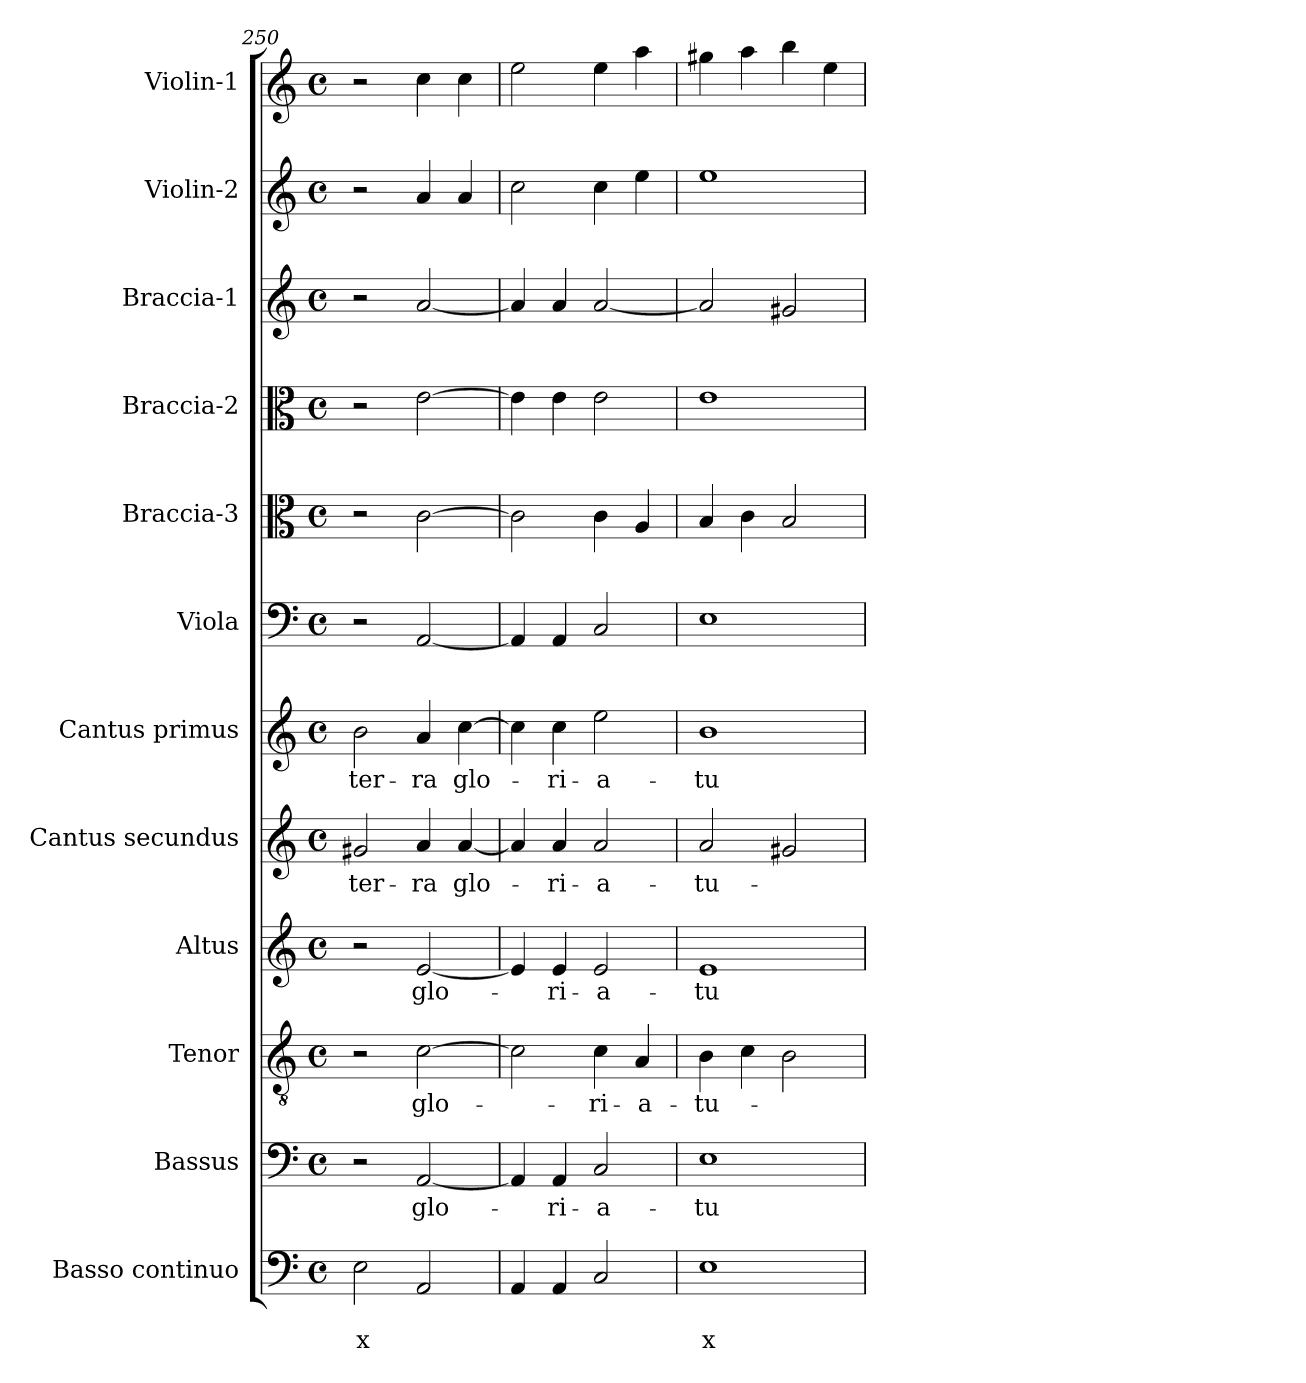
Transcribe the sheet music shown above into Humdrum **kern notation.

**kern	**text	**text	**kern	**text	**kern	**text	**kern	**text	**kern	**text	**kern	**text	**kern	**kern	**kern	**kern	**kern	**kern
*part12	*part12	*part12	*part11	*part11	*part10	*part10	*part9	*part9	*part8	*part8	*part7	*part7	*part6	*part5	*part4	*part3	*part2	*part1
*staff12	*staff12	*staff12	*staff11	*staff11	*staff10	*staff10	*staff9	*staff9	*staff8	*staff8	*staff7	*staff7	*staff6	*staff5	*staff4	*staff3	*staff2	*staff1
*I"Basso continuo	*	*	*I"Bassus	*	*I"Tenor	*	*I"Altus	*	*I"Cantus secundus	*	*I"Cantus primus	*	*I"Viola	*I"Braccia-3	*I"Braccia-2	*I"Braccia-1	*I"Violin-2	*I"Violin-1
*I'BC	*	*	*I'B	*	*I'T	*	*I'A	*	*I'C2	*	*I'C1	*	*I'Va	*I'Br3	*I'Br2	*I'Br1	*I'Vi2	*I'Vi1
*clefF4	*	*	*clefF4	*	*clefGv2	*	*clefG2	*	*clefG2	*	*clefG2	*	*clefF4	*clefC3	*clefC3	*clefG2	*clefG2	*clefG2
*k[]	*	*	*k[]	*	*k[]	*	*k[]	*	*k[]	*	*k[]	*	*k[]	*k[]	*k[]	*k[]	*k[]	*k[]
*C:	*	*	*C:	*	*C:	*	*C:	*	*C:	*	*C:	*	*C:	*C:	*C:	*C:	*C:	*C:
*M4/4	*	*	*M4/4	*	*M4/4	*	*M4/4	*	*M4/4	*	*M4/4	*	*M4/4	*M4/4	*M4/4	*M4/4	*M4/4	*M4/4
*met(c)	*	*	*met(c)	*	*met(c)	*	*met(c)	*	*met(c)	*	*met(c)	*	*met(c)	*met(c)	*met(c)	*met(c)	*met(c)	*met(c)
=250	=250	=250	=250	=250	=250	=250	=250	=250	=250	=250	=250	=250	=250	=250	=250	=250	=250	=250
!	!	!LO:LY:b	!	!	!	!	!	!	!	!	!	!	!	!	!	!	!	!
!	!	!	!	!	!	!	!	!	!	!LO:LY:b	!	!	!	!	!	!	!	!
!	!	!	!	!	!	!	!	!	!	!	!	!LO:LY:b	!	!	!	!	!	!
2E\	.	x	2r	.	2r	.	2r	.	2g#X/	ter-	2b\	ter-	2r	2r	2r	2r	2r	2r
!	!	!	!	!LO:LY:b	!	!	!	!	!	!	!	!	!	!	!	!	!	!
!	!	!	!	!	!	!LO:LY:b	!	!	!	!	!	!	!	!	!	!	!	!
!	!	!	!	!	!	!	!	!LO:LY:b	!	!	!	!	!	!	!	!	!	!
!	!	!	!	!	!	!	!	!	!	!LO:LY:b	!	!	!	!	!	!	!	!
!	!	!	!	!	!	!	!	!	!	!	!	!LO:LY:b	!	!	!	!	!	!
2AA/	.	.	[2AA/	glo-	[2c\	glo-	[2e/	glo-	4a/	-ra	4a/	-ra	[2AA/	[2c\	[2e\	[2a/	4a/	4cc\
!	!	!	!	!	!	!	!	!	!	!LO:LY:b	!	!	!	!	!	!	!	!
!	!	!	!	!	!	!	!	!	!	!	!	!LO:LY:b	!	!	!	!	!	!
.	.	.	.	.	.	.	.	.	[4a/	glo-	[4cc\	glo-	.	.	.	.	4a/	4cc\
=251	=251	=251	=251	=251	=251	=251	=251	=251	=251	=251	=251	=251	=251	=251	=251	=251	=251	=251
4AA/	.	.	4AA/]	.	2c\]	.	4e/]	.	4a/]	.	4cc\]	.	4AA/]	2c\]	4e\]	4a/]	2cc\	2ee\
!	!	!	!	!LO:LY:b	!	!	!	!	!	!	!	!	!	!	!	!	!	!
!	!	!	!	!	!	!	!	!LO:LY:b	!	!	!	!	!	!	!	!	!	!
!	!	!	!	!	!	!	!	!	!	!LO:LY:b	!	!	!	!	!	!	!	!
!	!	!	!	!	!	!	!	!	!	!	!	!LO:LY:b	!	!	!	!	!	!
4AA/	.	.	4AA/	-ri-	.	.	4e/	-ri-	4a/	-ri-	4cc\	-ri-	4AA/	.	4e\	4a/	.	.
!	!	!	!	!LO:LY:b	!	!	!	!	!	!	!	!	!	!	!	!	!	!
!	!	!	!	!	!	!LO:LY:b	!	!	!	!	!	!	!	!	!	!	!	!
!	!	!	!	!	!	!	!	!LO:LY:b	!	!	!	!	!	!	!	!	!	!
!	!	!	!	!	!	!	!	!	!	!LO:LY:b	!	!	!	!	!	!	!	!
!	!	!	!	!	!	!	!	!	!	!	!	!LO:LY:b	!	!	!	!	!	!
2C/	.	.	2C/	-a-	4c\	-ri-	2e/	-a-	2a/	-a-	2ee\	-a-	2C/	4c\	2e\	[2a/	4cc\	4ee\
!	!	!	!	!	!	!LO:LY:b	!	!	!	!	!	!	!	!	!	!	!	!
.	.	.	.	.	4A/	-a-	.	.	.	.	.	.	.	4A/	.	.	4ee\	4aa\
=252	=252	=252	=252	=252	=252	=252	=252	=252	=252	=252	=252	=252	=252	=252	=252	=252	=252	=252
!	!	!LO:LY:b	!	!	!	!	!	!	!	!	!	!	!	!	!	!	!	!
!	!	!	!	!LO:LY:b	!	!	!	!	!	!	!	!	!	!	!	!	!	!
!	!	!	!	!	!	!LO:LY:b	!	!	!	!	!	!	!	!	!	!	!	!
!	!	!	!	!	!	!	!	!LO:LY:b	!	!	!	!	!	!	!	!	!	!
!	!	!	!	!	!	!	!	!	!	!LO:LY:b	!	!	!	!	!	!	!	!
!	!	!	!	!	!	!	!	!	!	!	!	!LO:LY:b	!	!	!	!	!	!
1E	.	x	1E	-tu-	4B\	-tu-	1e	-tu-	2a/	-tu-	1b	-tu-	1E	4B/	1e	2a/]	1ee	4gg#X\
.	.	.	.	.	4c\	.	.	.	.	.	.	.	.	4c\	.	.	.	4aa\
.	.	.	.	.	2B\	.	.	.	2g#X/	.	.	.	.	2B/	.	2g#X/	.	4bb\
.	.	.	.	.	.	.	.	.	.	.	.	.	.	.	.	.	.	4ee\
=	=	=	=	=	=	=	=	=	=	=	=	=	=	=	=	=	=	=
*-	*-	*-	*-	*-	*-	*-	*-	*-	*-	*-	*-	*-	*-	*-	*-	*-	*-	*-
